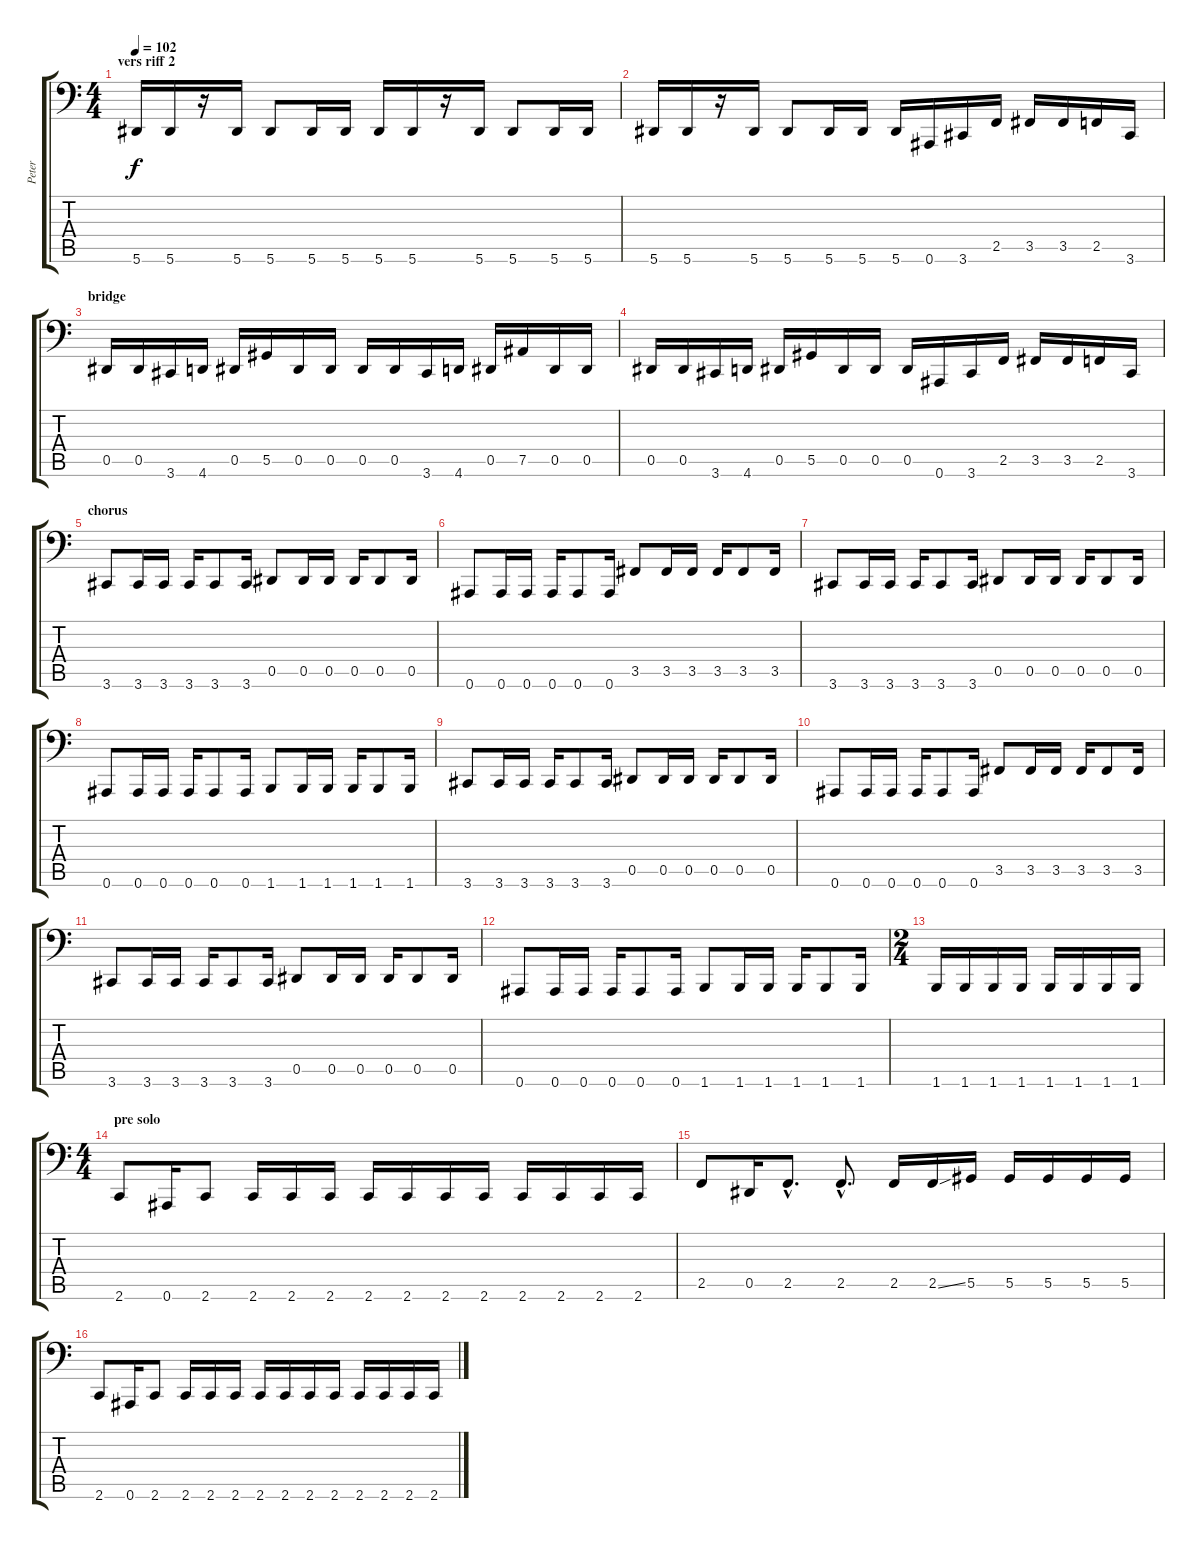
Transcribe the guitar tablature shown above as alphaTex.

\track ("Peter" "Peter") {instrument slapbass1}
\staff {score tabs}
\tuning (B2 Gb2 Db2 Ab1 Eb1 Bb0) {hide}
\ts (4 4)
\section ("" "vers riff 2")
\tempo 102
\clef f4
\ks c
5.6.16{dy f} 5.6.16 r.16 5.6.16 5.6.8 5.6.16 5.6.16 5.6.16 5.6.16 r.16 5.6.16 5.6.8 5.6.16 5.6.16 |
5.6.16 5.6.16 r.16 5.6.16 5.6.8 5.6.16 5.6.16 5.6.16 0.6.16 3.6.16 2.5.16 3.5.16 3.5.16 2.5.16 3.6.16 |
\section ("" "bridge")
0.5.16 0.5.16 3.6.16 4.6.16 0.5.16 5.5.16 0.5.16 0.5.16 0.5.16 0.5.16 3.6.16 4.6.16 0.5.16 7.5.16 0.5.16 0.5.16 |
0.5.16 0.5.16 3.6.16 4.6.16 0.5.16 5.5.16 0.5.16 0.5.16 0.5.16 0.6.16 3.6.16 2.5.16 3.5.16 3.5.16 2.5.16 3.6.16 |
\section ("" "chorus")
3.6.8 3.6.16 3.6.16 3.6.16 3.6.8 3.6.16 0.5.8 0.5.16 0.5.16 0.5.16 0.5.8 0.5.16 |
0.6.8 0.6.16 0.6.16 0.6.16 0.6.8 0.6.16 3.5.8 3.5.16 3.5.16 3.5.16 3.5.8 3.5.16 |
3.6.8 3.6.16 3.6.16 3.6.16 3.6.8 3.6.16 0.5.8 0.5.16 0.5.16 0.5.16 0.5.8 0.5.16 |
0.6.8 0.6.16 0.6.16 0.6.16 0.6.8 0.6.16 1.6.8 1.6.16 1.6.16 1.6.16 1.6.8 1.6.16 |
3.6.8 3.6.16 3.6.16 3.6.16 3.6.8 3.6.16 0.5.8 0.5.16 0.5.16 0.5.16 0.5.8 0.5.16 |
0.6.8 0.6.16 0.6.16 0.6.16 0.6.8 0.6.16 3.5.8 3.5.16 3.5.16 3.5.16 3.5.8 3.5.16 |
3.6.8 3.6.16 3.6.16 3.6.16 3.6.8 3.6.16 0.5.8 0.5.16 0.5.16 0.5.16 0.5.8 0.5.16 |
0.6.8 0.6.16 0.6.16 0.6.16 0.6.8 0.6.16 1.6.8 1.6.16 1.6.16 1.6.16 1.6.8 1.6.16 |
\ts (2 4)
1.6.16 1.6.16 1.6.16 1.6.16 1.6.16 1.6.16 1.6.16 1.6.16 |
\ts (4 4)
\section ("" "pre solo")
2.6.8 0.6.16 2.6.8 2.6.16 2.6.16 2.6.16 2.6.16 2.6.16 2.6.16 2.6.16 2.6.16 2.6.16 2.6.16 2.6.16 |
2.5.8 0.5.16 2.5{hac}.8{d} 2.5{hac}.8{d} 2.5.16 2.5{ss}.16 5.5.16 5.5.16 5.5.16 5.5.16 5.5.16 |
2.6.8 0.6.16 2.6.8 2.6.16 2.6.16 2.6.16 2.6.16 2.6.16 2.6.16 2.6.16 2.6.16 2.6.16 2.6.16 2.6.16
